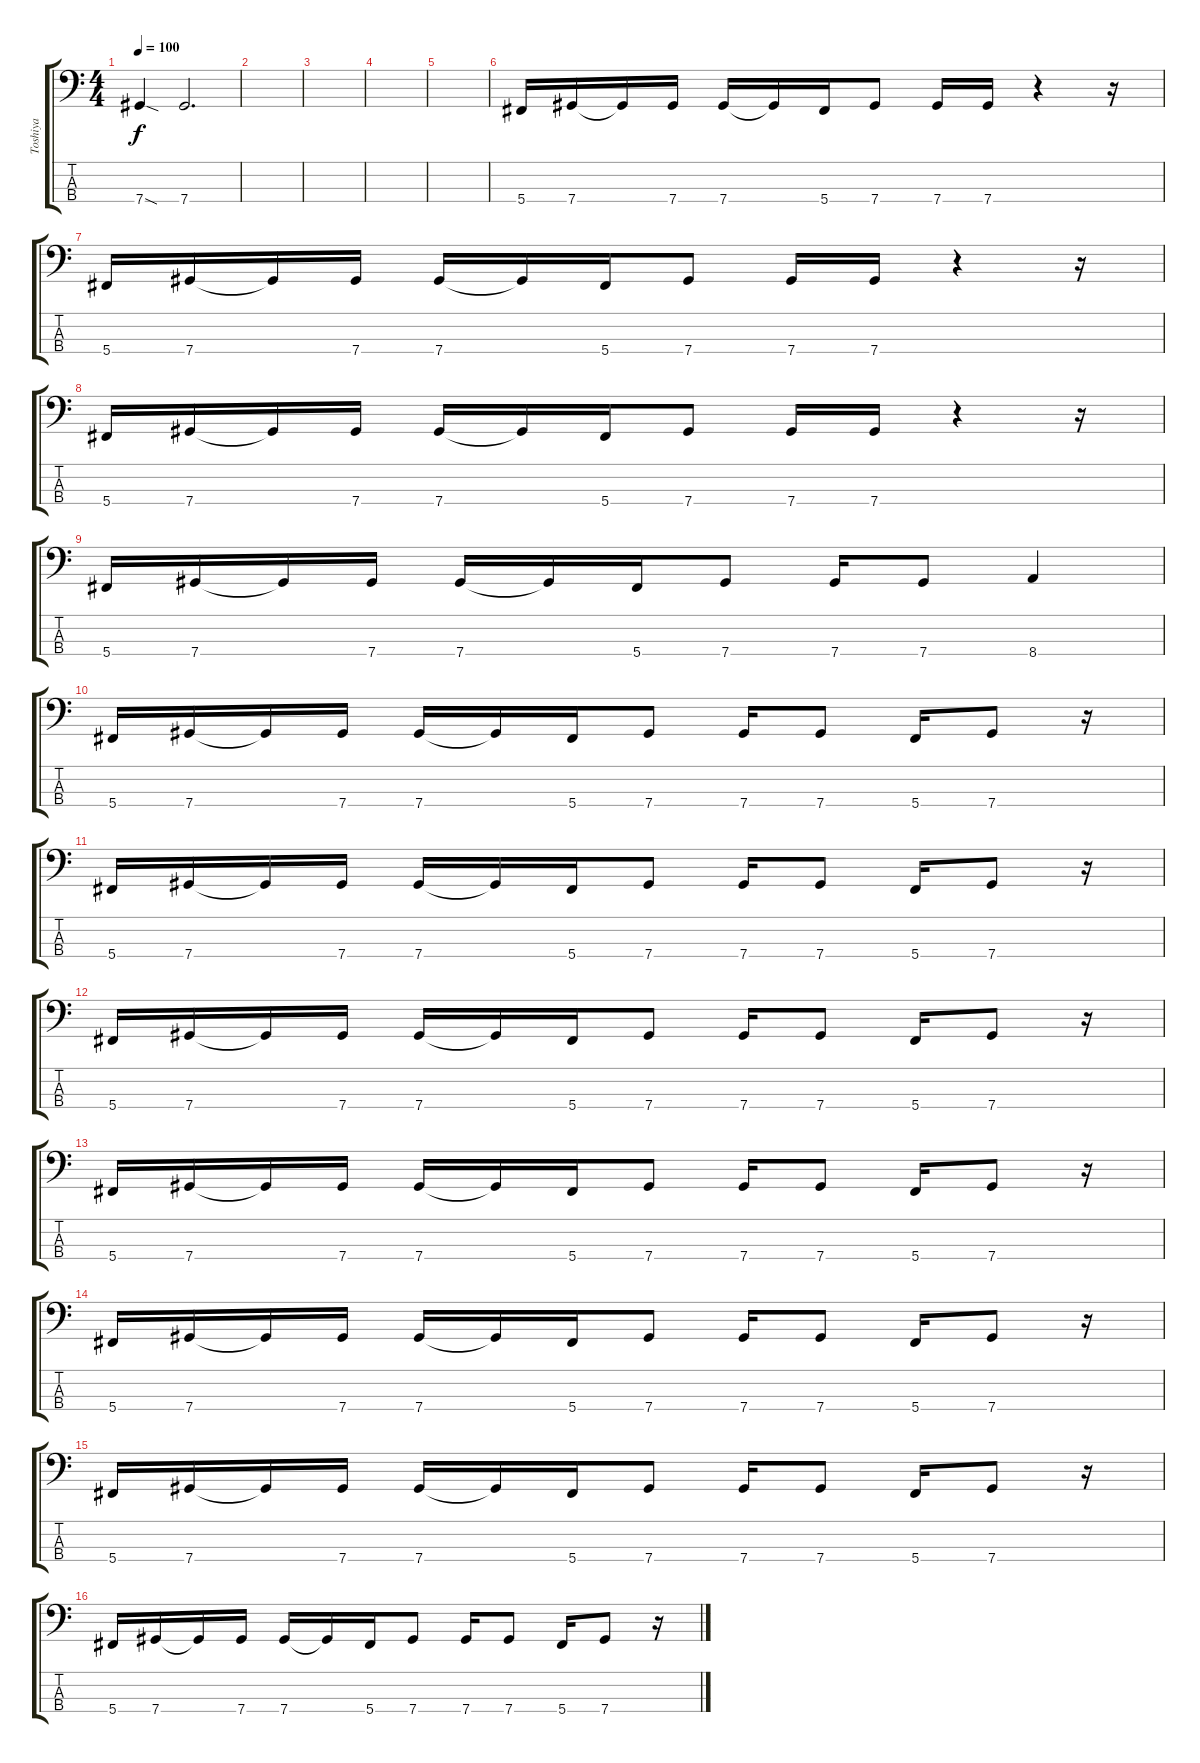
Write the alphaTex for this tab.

\track ("Toshiya" "Toshiya") {instrument electricbasspick}
\staff {score tabs}
\tuning (Gb2 Db2 Ab1 Db1) {hide}
\ts (4 4)
\tempo 100
\clef f4
\ks c
7.4{sod}.4{dy f} 7.4.2{d} |
|
|
|
|
5.4.16 7.4.16 7.4{t}.16 7.4.16 7.4.16 7.4{t}.16 5.4.16 7.4.8 7.4.16 7.4.16 r.4 r.16 |
5.4.16 7.4.16 7.4{t}.16 7.4.16 7.4.16 7.4{t}.16 5.4.16 7.4.8 7.4.16 7.4.16 r.4 r.16 |
5.4.16 7.4.16 7.4{t}.16 7.4.16 7.4.16 7.4{t}.16 5.4.16 7.4.8 7.4.16 7.4.16 r.4 r.16 |
5.4.16 7.4.16 7.4{t}.16 7.4.16 7.4.16 7.4{t}.16 5.4.16 7.4.8 7.4.16 7.4.8 8.4.4 |
5.4.16 7.4.16 7.4{t}.16 7.4.16 7.4.16 7.4{t}.16 5.4.16 7.4.8 7.4.16 7.4.8 5.4.16 7.4.8 r.16 |
5.4.16 7.4.16 7.4{t}.16 7.4.16 7.4.16 7.4{t}.16 5.4.16 7.4.8 7.4.16 7.4.8 5.4.16 7.4.8 r.16 |
5.4.16 7.4.16 7.4{t}.16 7.4.16 7.4.16 7.4{t}.16 5.4.16 7.4.8 7.4.16 7.4.8 5.4.16 7.4.8 r.16 |
5.4.16 7.4.16 7.4{t}.16 7.4.16 7.4.16 7.4{t}.16 5.4.16 7.4.8 7.4.16 7.4.8 5.4.16 7.4.8 r.16 |
5.4.16 7.4.16 7.4{t}.16 7.4.16 7.4.16 7.4{t}.16 5.4.16 7.4.8 7.4.16 7.4.8 5.4.16 7.4.8 r.16 |
5.4.16 7.4.16 7.4{t}.16 7.4.16 7.4.16 7.4{t}.16 5.4.16 7.4.8 7.4.16 7.4.8 5.4.16 7.4.8 r.16 |
5.4.16 7.4.16 7.4{t}.16 7.4.16 7.4.16 7.4{t}.16 5.4.16 7.4.8 7.4.16 7.4.8 5.4.16 7.4.8 r.16
